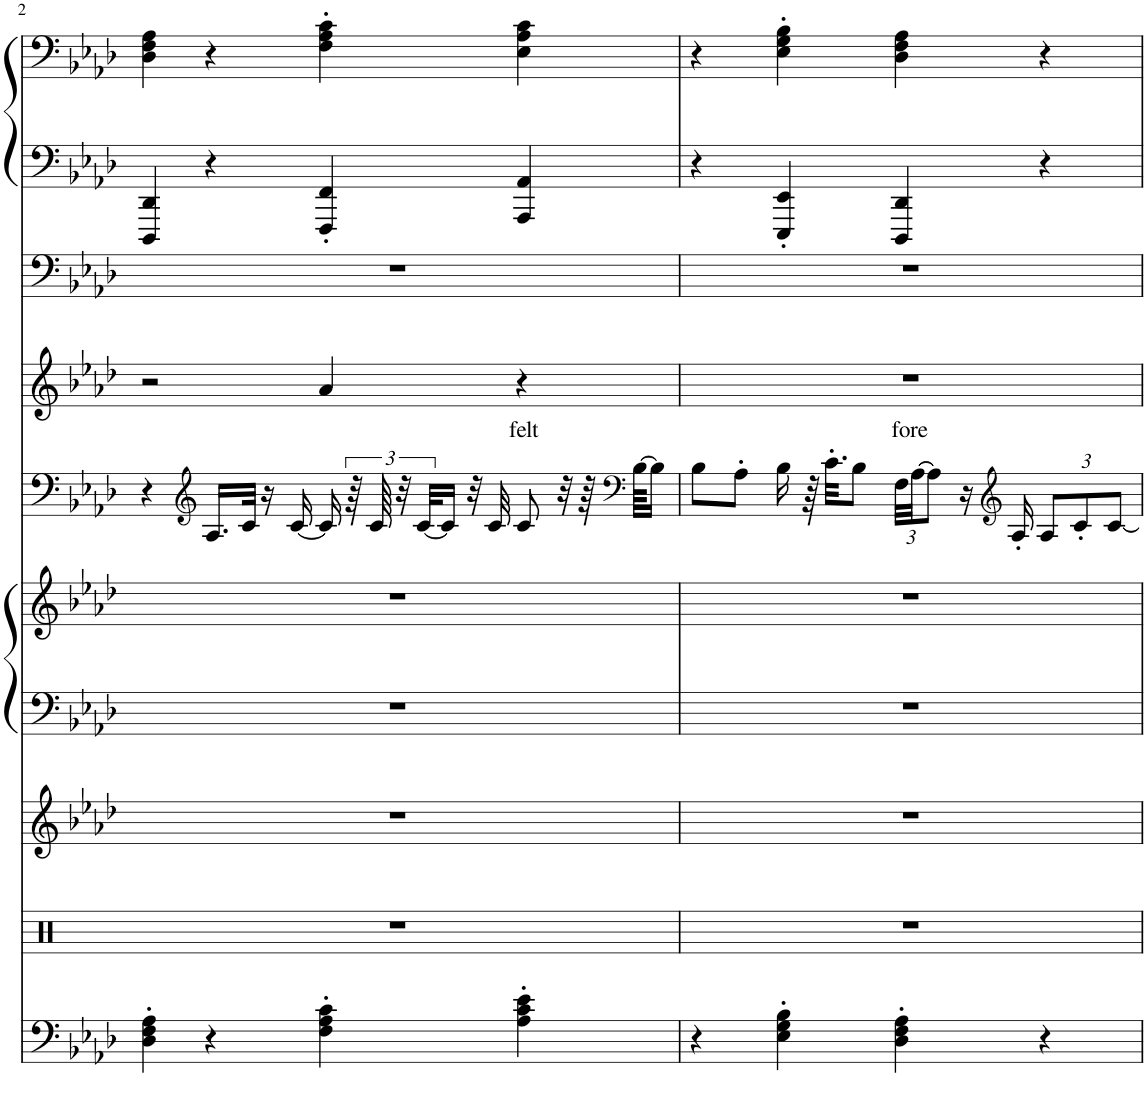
**kern	**kern	**kern	**kern	**kern	**kern	**kern	**text	**kern	**kern	**kern
*part8	*part7	*part6	*part5	*part5	*part4	*part3	*part3	*part2	*part1	*part1
*staff10	*staff9	*staff8	*staff7	*staff6	*staff5	*staff4	*staff4	*staff3	*staff2	*staff1
*I"Grand Piano, MIDI Instrument	*I"Percussion, Drums	*I"Halo Pad, Pad 2	*I"Warm Pad, Pad	*	*I"Square Wave, melody	*I"Syn.Strings 2, Strings	*	*I"Bassoon, Bass	*I"Grand Piano, Piano	*
*I'Pno	*I'Perc	*	*	*	*	*I'Str	*	*I'Bsn	*I'Pno	*
!!LO:PB:g=z
*clefF4	*clefX	*clefG2	*clefF4	*clefG2	*clefF4	*clefG2	*	*clefF4	*clefF4	*clefF4
*k[b-e-a-d-]	*k[]	*k[b-e-a-d-]	*k[b-e-a-d-]	*k[b-e-a-d-]	*k[b-e-a-d-]	*k[b-e-a-d-]	*	*k[b-e-a-d-]	*k[b-e-a-d-]	*k[b-e-a-d-]
*M4/4	*M4/4	*M4/4	*M4/4	*M4/4	*M4/4	*M4/4	*	*M4/4	*M4/4	*M4/4
=2	=2	=2	=2	=2	=2	=2	=2	=2	=2	=2
4D-\' 4F\' 4A-\'	1r	1r	1r	1r	4r	2r	.	1r	4DDD-/ 4DD-/	4D-\ 4F\ 4A-\
*	*	*	*	*	*clefG2	*	*	*	*	*
4r	.	.	.	.	16.A-/LL	.	.	.	4r	4r
.	.	.	.	.	32c/JJk	.	.	.	.	.
.	.	.	.	.	16r	.	.	.	.	.
.	.	.	.	.	[16c/	.	.	.	.	.
4F\' 4A-\' 4c\'	.	.	.	.	16c/]	4a-/	.	.	4FFF/' 4FF/'	4F\' 4A-\' 4c\'
.	.	.	.	.	96r	.	.	.	.	.
.	.	.	.	.	96c/	.	.	.	.	.
.	.	.	.	.	48r	.	.	.	.	.
.	.	.	.	.	[48c/KLL	.	.	.	.	.
.	.	.	.	.	16c/JJ]	.	.	.	.	.
.	.	.	.	.	32r	.	.	.	.	.
.	.	.	.	.	32c/	.	.	.	.	.
!	!	!	!	!	!	!	!LO:LY:b	!	!	!
4A-\' 4c\' 4e-\'	.	.	.	.	8c/	4r	felt	.	4AAA-/ 4AA-/	4E-\ 4A-\ 4c\
.	.	.	.	.	32r	.	.	.	.	.
.	.	.	.	.	64r	.	.	.	.	.
*	*	*	*	*	*clefF4	*	*	*	*	*
.	.	.	.	.	[64B-\KKLL	.	.	.	.	.
.	.	.	.	.	16B-\JJ]	.	.	.	.	.
=3	=3	=3	=3	=3	=3	=3	=3	=3	=3	=3
!	!	!	!	!	!	!	!LO:LY:b	!	!	!
4r	1r	1r	1r	1r	8B-\L	1r	fore	1r	4r	4r
.	.	.	.	.	8A-'\J	.	.	.	.	.
4E-\' 4G\' 4B-\'	.	.	.	.	16B-\	.	.	.	4EEE-/' 4EE-/'	4E-\' 4G\' 4B-\'
.	.	.	.	.	64r	.	.	.	.	.
.	.	.	.	.	32.c'\KKL	.	.	.	.	.
.	.	.	.	.	8B-\J	.	.	.	.	.
*	*	*	*	*	*Xbrackettup	*	*	*	*	*
4D-\' 4F\' 4A-\'	.	.	.	.	48F\LLL	.	.	.	4DDD-/ 4DD-/	4D-\ 4F\ 4A-\
.	.	.	.	.	[48A-\JJ	.	.	.	.	.
.	.	.	.	.	12A-\J]	.	.	.	.	.
.	.	.	.	.	16r	.	.	.	.	.
*	*	*	*	*	*clefG2	*	*	*	*	*
.	.	.	.	.	16A-'/	.	.	.	.	.
4r	.	.	.	.	12A-/L	.	.	.	4r	4r
.	.	.	.	.	12c'/	.	.	.	.	.
.	.	.	.	.	[12c/J	.	.	.	.	.
=	=	=	=	=	=	=	=	=	=	=
*-	*-	*-	*-	*-	*-	*-	*-	*-	*-	*-
